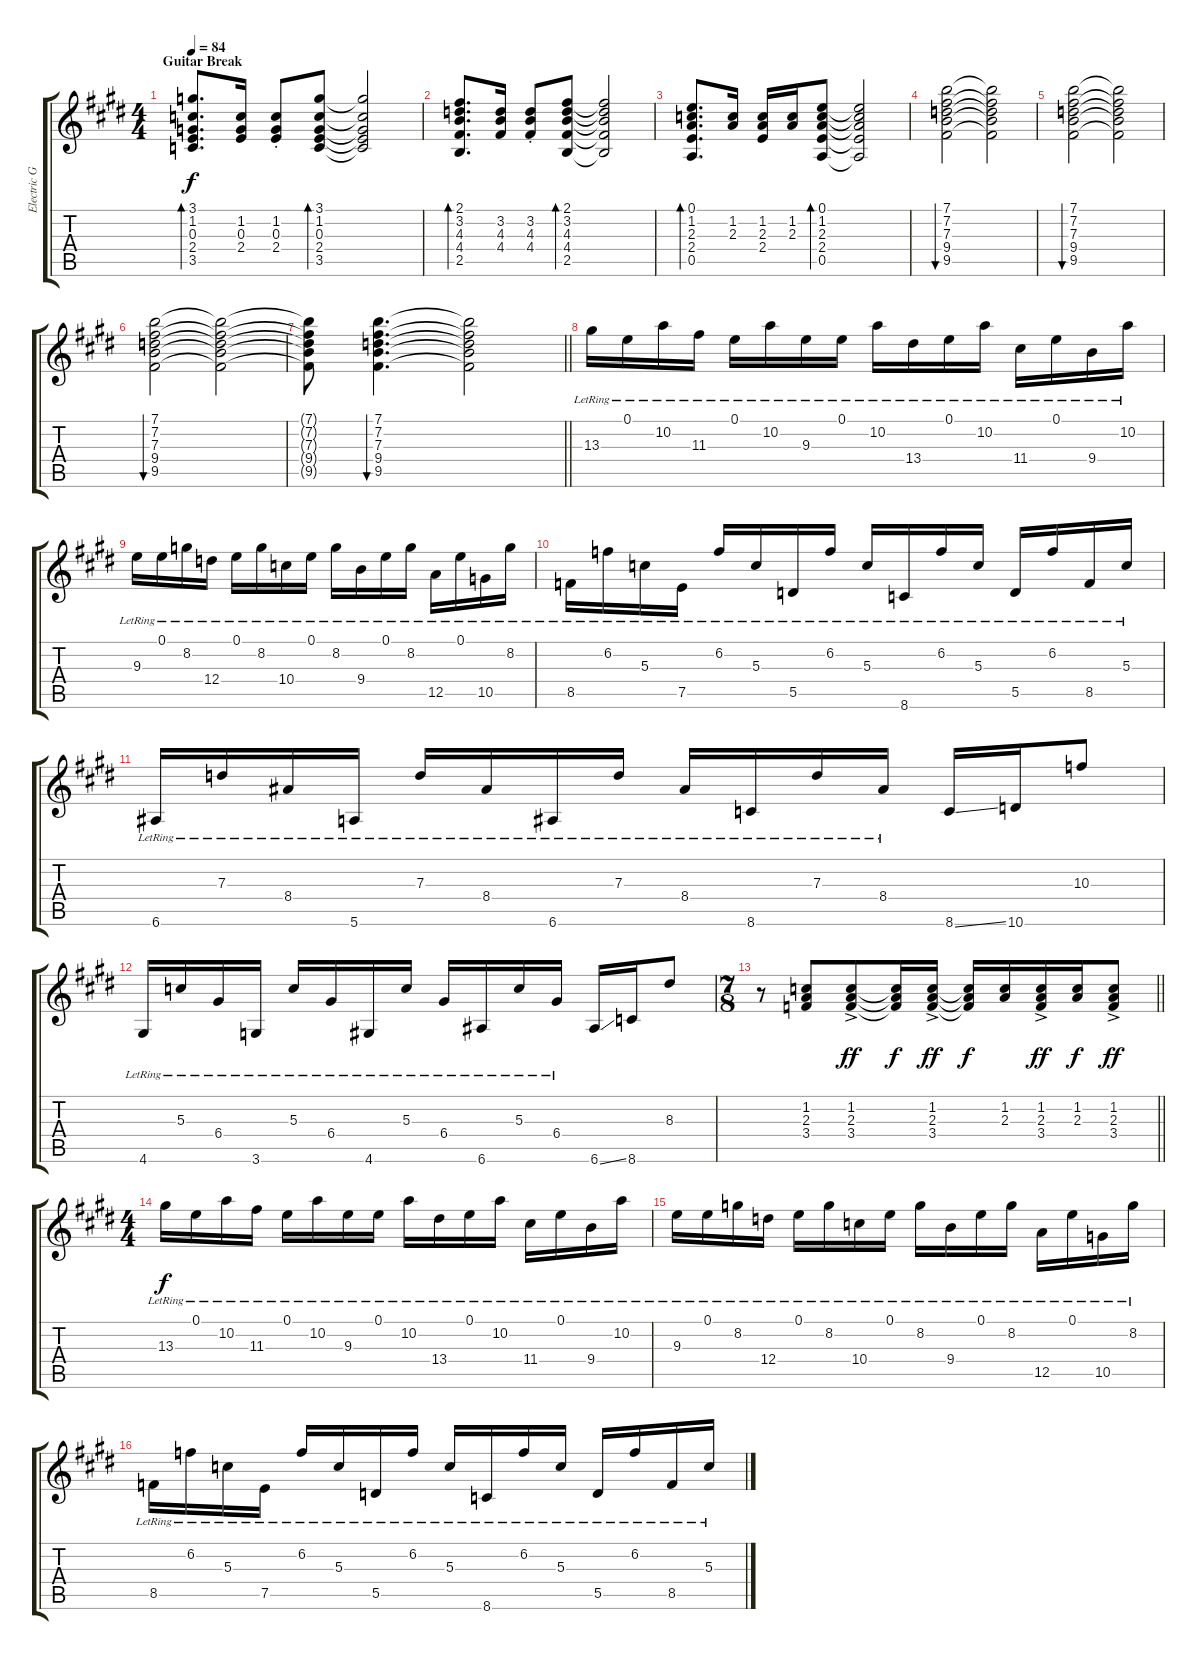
\track ("Electric Guitar - Rhythm" "Electric G") {instrument overdrivenguitar}
\staff {score tabs}
\tuning (E4 B3 G3 D3 A2 E2) {hide}
\ts (4 4)
\section ("" "Guitar Break")
\tempo 84
\clef g2
\ks c#minor
(3.1 1.2 0.3 2.4 3.5).8{d bd 30 dy f} (1.2 0.3 2.4).16 (1.2{st} 0.3{st} 2.4{st}).8 (3.1 1.2 0.3 2.4 3.5).8{bd 30} (3.1{t} 1.2{t} 0.3{t} 2.4{t} 3.5{t}).2 |
(2.1 3.2 4.3 4.4 2.5).8{d bd 30} (3.2 4.3 4.4).16 (3.2{st} 4.3{st} 4.4{st}).8 (2.1 3.2 4.3 4.4 2.5).8{bd 30} (2.1{t} 3.2{t} 4.3{t} 4.4{t} 2.5{t}).2 |
(0.1 1.2 2.3 2.4 0.5).8{d bd 30} (1.2 2.3).16 (1.2 2.3 2.4).16 (1.2 2.3).16 (0.1 1.2 2.3 2.4 0.5).8{bd 30} (0.1{t} 1.2{t} 2.3{t} 2.4{t} 0.5{t}).2 |
(7.1 7.2 7.3 9.4 9.5).2{bu 30} (7.1{t} 7.2{t} 7.3{t} 9.4{t} 9.5{t}).2 |
(7.1 7.2 7.3 9.4 9.5).2{bu 30} (7.1{t} 7.2{t} 7.3{t} 9.4{t} 9.5{t}).2 |
(7.1 7.2 7.3 9.4 9.5).2{bu 30} (7.1{t} 7.2{t} 7.3{t} 9.4{t} 9.5{t}).2 |
\barLineRight lightlight
(7.1{t} 7.2{t} 7.3{t} 9.4{t} 9.5{t}).8 (7.1 7.2 7.3 9.4 9.5).4{d bu 30} (7.1{t} 7.2{t} 7.3{t} 9.4{t} 9.5{t}).2 |
13.3{lr}.16 0.1{lr}.16 10.2{lr}.16 11.3{lr}.16 0.1{lr}.16 10.2{lr}.16 9.3{lr}.16 0.1{lr}.16 10.2{lr}.16 13.4{lr}.16 0.1{lr}.16 10.2{lr}.16 11.4{lr}.16 0.1{lr}.16 9.4{lr}.16 10.2{lr}.16 |
9.3{lr}.16 0.1{lr}.16 8.2{lr}.16 12.4{lr}.16 0.1{lr}.16 8.2{lr}.16 10.4{lr}.16 0.1{lr}.16 8.2{lr}.16 9.4{lr}.16 0.1{lr}.16 8.2{lr}.16 12.5{lr}.16 0.1{lr}.16 10.5{lr}.16 8.2{lr}.16 |
\ks e
8.5{lr}.16 6.2{lr}.16 5.3{lr}.16 7.5{lr}.16 6.2{lr}.16 5.3{lr}.16 5.5{lr}.16 6.2{lr}.16 5.3{lr}.16 8.6{lr}.16 6.2{lr}.16 5.3{lr}.16 5.5{lr}.16 6.2{lr}.16 8.5{lr}.16 5.3{lr}.16 |
\ks c#minor
6.6{lr}.16 7.3{lr}.16 8.4{lr}.16 5.6{lr}.16 7.3{lr}.16 8.4{lr}.16 6.6{lr}.16 7.3{lr}.16 8.4{lr}.16 8.6{lr}.16 7.3{lr}.16 8.4{lr}.16 8.6{ss}.16 10.6.16 10.3.8 |
4.6{lr}.16 5.3{lr}.16 6.4{lr}.16 3.6{lr}.16 5.3{lr}.16 6.4{lr}.16 4.6{lr}.16 5.3{lr}.16 6.4{lr}.16 6.6{lr}.16 5.3{lr}.16 6.4{lr}.16 6.6{ss}.16 8.6.16 8.3.8 |
\ts (7 8)
\barLineRight lightlight
r.8 (1.2 2.3 3.4).8 (1.2{ac} 2.3{ac} 3.4{ac}).8{dy ff} (1.2{t} 2.3{t} 3.4{t}).16{dy f} (1.2{ac} 2.3{ac} 3.4{ac}).16{dy ff} (1.2{t} 2.3{t} 3.4{t}).16{dy f} (1.2 2.3).16 (1.2{ac} 2.3{ac} 3.4{ac}).16{dy ff} (1.2 2.3).16{dy f} (1.2{ac} 2.3{ac} 3.4{ac}).8{dy ff} |
\ts (4 4)
13.3{lr}.16{dy f} 0.1{lr}.16 10.2{lr}.16 11.3{lr}.16 0.1{lr}.16 10.2{lr}.16 9.3{lr}.16 0.1{lr}.16 10.2{lr}.16 13.4{lr}.16 0.1{lr}.16 10.2{lr}.16 11.4{lr}.16 0.1{lr}.16 9.4{lr}.16 10.2{lr}.16 |
9.3{lr}.16 0.1{lr}.16 8.2{lr}.16 12.4{lr}.16 0.1{lr}.16 8.2{lr}.16 10.4{lr}.16 0.1{lr}.16 8.2{lr}.16 9.4{lr}.16 0.1{lr}.16 8.2{lr}.16 12.5{lr}.16 0.1{lr}.16 10.5{lr}.16 8.2{lr}.16 |
\ks e
8.5{lr}.16 6.2{lr}.16 5.3{lr}.16 7.5{lr}.16 6.2{lr}.16 5.3{lr}.16 5.5{lr}.16 6.2{lr}.16 5.3{lr}.16 8.6{lr}.16 6.2{lr}.16 5.3{lr}.16 5.5{lr}.16 6.2{lr}.16 8.5{lr}.16 5.3{lr}.16
